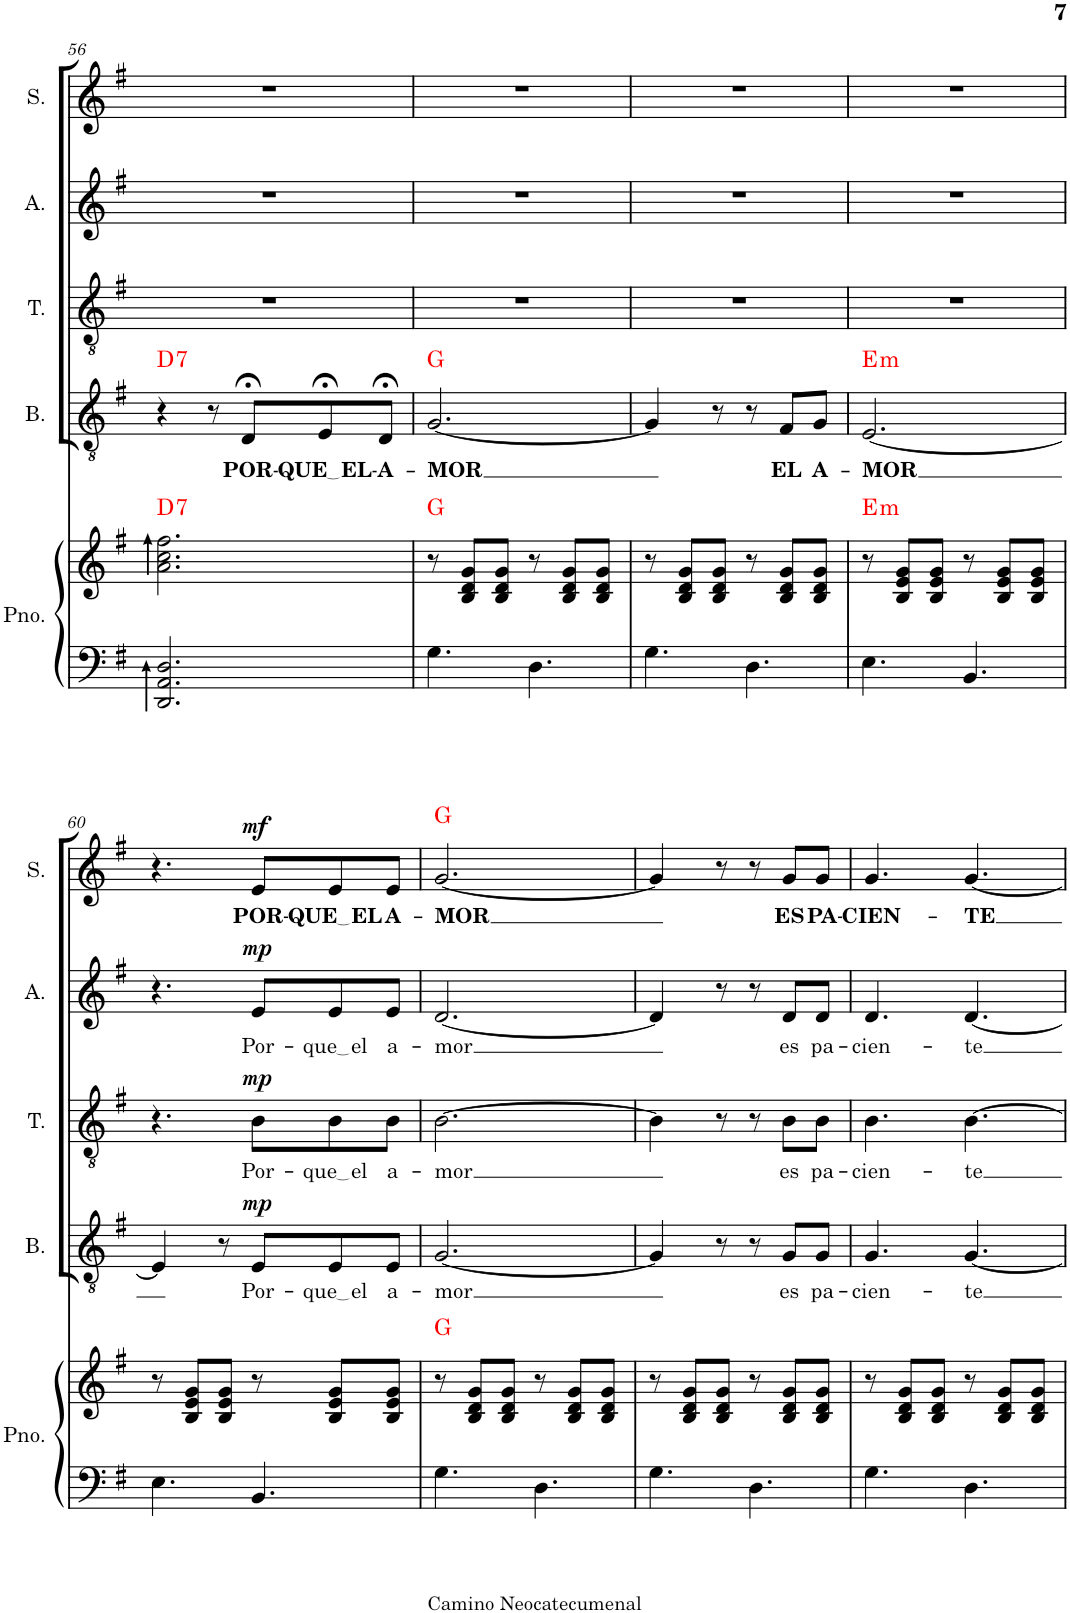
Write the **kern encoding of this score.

**kern	**kern	**harte	**kern	**text	**dynam	**kern	**text	**dynam	**harte	**kern	**text	**dynam	**kern	**text	**dynam	**kern	**text	**dynam	**harte
*part6	*part6	*part6	*part5	*part5	*part5	*part4	*part4	*part4	*part4	*part3	*part3	*part3	*part2	*part2	*part2	*part1	*part1	*part1	*part1
*staff7	*staff6	*	*staff5	*staff5	*staff5	*staff4	*staff4	*staff4	*	*staff3	*staff3	*staff3	*staff2	*staff2	*staff2	*staff1	*staff1	*staff1	*
*I"Piano	*	*	*I"Bajo	*	*	*I"Bajo	*	*	*	*I"Tenor	*	*	*I"Alto	*	*	*I"Soprano	*	*	*
*I'Pno.	*	*	*I'B.	*	*	*I'B.	*	*	*	*I'T.	*	*	*I'A.	*	*	*I'S.	*	*	*
!!LO:PB:g=z
*clefF4	*clefG2	*	*clefF4	*	*	*clefGv2	*	*	*	*clefGv2	*	*	*clefG2	*	*	*clefG2	*	*	*
*k[f#]	*k[f#]	*	*k[f#]	*	*	*k[f#]	*	*	*	*k[f#]	*	*	*k[f#]	*	*	*k[f#]	*	*	*
*M6/8	*M6/8	*	*M6/8	*	*	*M6/8	*	*	*	*M6/8	*	*	*M6/8	*	*	*M6/8	*	*	*
=56	=56	=56	=56	=56	=56	=56	=56	=56	=56	=56	=56	=56	=56	=56	=56	=56	=56	=56	=56
!	!	!LO:H:kt=7	!	!	!	!	!	!	!LO:H:kt=7	!	!	!	!	!	!	!	!	!	!
2.DD/ 2.AA/ 2.D/	2.a\ 2.cc\ 2.ff#\	D:7	2.r	.	.	4r	.	.	D:7	2.r	.	.	2.r	.	.	2.r	.	.	.
.	.	.	.	.	.	8r	.	.	.	.	.	.	.	.	.	.	.	.	.
!	!	!	!	!	!	!	!LO:LY:b	!	!	!	!	!	!	!	!	!	!	!	!
.	.	.	.	.	.	8D;</L	POR-	.	.	.	.	.	.	.	.	.	.	.	.
!	!	!	!	!	!	!	!LO:LY:b	!	!	!	!	!	!	!	!	!	!	!	!
.	.	.	.	.	.	8E;</	QUE EL	.	.	.	.	.	.	.	.	.	.	.	.
!	!	!	!	!	!	!	!LO:LY:b	!	!	!	!	!	!	!	!	!	!	!	!
.	.	.	.	.	.	8D;</J	-A-	.	.	.	.	.	.	.	.	.	.	.	.
=57	=57	=57	=57	=57	=57	=57	=57	=57	=57	=57	=57	=57	=57	=57	=57	=57	=57	=57	=57
!	!	!	!	!	!	!	!LO:LY:b	!	!	!	!	!	!	!	!	!	!	!	!
4.G\	8r	G:maj	2.r	.	.	[2.G/	-MOR	.	G:maj	2.r	.	.	2.r	.	.	2.r	.	.	.
.	8B/ 8d/ 8g/L	.	.	.	.	.	.	.	.	.	.	.	.	.	.	.	.	.	.
.	8B/ 8d/ 8g/J	.	.	.	.	.	.	.	.	.	.	.	.	.	.	.	.	.	.
4.D\	8r	.	.	.	.	.	.	.	.	.	.	.	.	.	.	.	.	.	.
.	8B/ 8d/ 8g/L	.	.	.	.	.	.	.	.	.	.	.	.	.	.	.	.	.	.
.	8B/ 8d/ 8g/J	.	.	.	.	.	.	.	.	.	.	.	.	.	.	.	.	.	.
=58	=58	=58	=58	=58	=58	=58	=58	=58	=58	=58	=58	=58	=58	=58	=58	=58	=58	=58	=58
4.G\	8r	.	2.r	.	.	4G/]	.	.	.	2.r	.	.	2.r	.	.	2.r	.	.	.
.	8B/ 8d/ 8g/L	.	.	.	.	.	.	.	.	.	.	.	.	.	.	.	.	.	.
.	8B/ 8d/ 8g/J	.	.	.	.	8r	.	.	.	.	.	.	.	.	.	.	.	.	.
4.D\	8r	.	.	.	.	8r	.	.	.	.	.	.	.	.	.	.	.	.	.
!	!	!	!	!	!	!	!LO:LY:b	!	!	!	!	!	!	!	!	!	!	!	!
.	8B/ 8d/ 8g/L	.	.	.	.	8F#/L	EL	.	.	.	.	.	.	.	.	.	.	.	.
!	!	!	!	!	!	!	!LO:LY:b	!	!	!	!	!	!	!	!	!	!	!	!
.	8B/ 8d/ 8g/J	.	.	.	.	8G/J	A-	.	.	.	.	.	.	.	.	.	.	.	.
=59	=59	=59	=59	=59	=59	=59	=59	=59	=59	=59	=59	=59	=59	=59	=59	=59	=59	=59	=59
!	!	!LO:H:kt=m	!	!	!	!	!LO:LY:b	!	!LO:H:kt=m	!	!	!	!	!	!	!	!	!	!
4.E\	8r	E:min	2.r	.	.	[2.E/	-MOR	.	E:min	2.r	.	.	2.r	.	.	2.r	.	.	.
.	8B/ 8e/ 8g/L	.	.	.	.	.	.	.	.	.	.	.	.	.	.	.	.	.	.
.	8B/ 8e/ 8g/J	.	.	.	.	.	.	.	.	.	.	.	.	.	.	.	.	.	.
4.BB/	8r	.	.	.	.	.	.	.	.	.	.	.	.	.	.	.	.	.	.
.	8B/ 8e/ 8g/L	.	.	.	.	.	.	.	.	.	.	.	.	.	.	.	.	.	.
.	8B/ 8e/ 8g/J	.	.	.	.	.	.	.	.	.	.	.	.	.	.	.	.	.	.
!!LO:LB:g=z
=60	=60	=60	=60	=60	=60	=60	=60	=60	=60	=60	=60	=60	=60	=60	=60	=60	=60	=60	=60
!	!	!	!LO:N:vis=4	!	!	!	!	!	!	!	!	!	!	!	!	!	!	!	!
4.E\	8r	.	4.r	.	.	4E/]	.	.	.	4.r	.	.	4.r	.	.	4.r	.	.	.
.	8B/ 8e/ 8g/L	.	.	.	.	.	.	.	.	.	.	.	.	.	.	.	.	.	.
.	8B/ 8e/ 8g/J	.	.	.	.	8r	.	.	.	.	.	.	.	.	.	.	.	.	.
!	!	!	!	!	!LO:DY:b	!	!LO:LY:b	!LO:DY:a	!	!	!LO:LY:b	!LO:DY:a	!	!LO:LY:b	!LO:DY:a	!	!LO:LY:b	!LO:DY:a	!
4.BB/	8r	.	8E\L	Por-	mp	8E/L	Por-	mp	.	8B\L	Por-	mp	8e/L	Por-	mp	8e/L	POR-	mf	.
!	!	!	!	!	!	!	!LO:LY:b	!	!	!	!LO:LY:b	!	!	!LO:LY:b	!	!	!LO:LY:b	!	!
.	8B/ 8e/ 8g/L	.	8E\	que el	.	8E/	que el	.	.	8B\	que el	.	8e/	que el	.	8e/	QUE EL	.	.
!	!	!	!	!	!	!	!LO:LY:b	!	!	!	!LO:LY:b	!	!	!LO:LY:b	!	!	!LO:LY:b	!	!
.	8B/ 8e/ 8g/J	.	8E\J	a-	.	8E/J	a-	.	.	8B\J	a-	.	8e/J	a-	.	8e/J	A-	.	.
=61	=61	=61	=61	=61	=61	=61	=61	=61	=61	=61	=61	=61	=61	=61	=61	=61	=61	=61	=61
!	!	!	!	!	!	!	!LO:LY:b	!	!	!	!LO:LY:b	!	!	!LO:LY:b	!	!	!LO:LY:b	!	!
4.G\	8r	G:maj	[2.G	-mor	.	[2.G/	-mor	.	.	[2.B\	-mor	.	[2.d/	-mor	.	[2.g/	-MOR	.	G:maj
.	8B/ 8d/ 8g/L	.	.	.	.	.	.	.	.	.	.	.	.	.	.	.	.	.	.
.	8B/ 8d/ 8g/J	.	.	.	.	.	.	.	.	.	.	.	.	.	.	.	.	.	.
4.D\	8r	.	.	.	.	.	.	.	.	.	.	.	.	.	.	.	.	.	.
.	8B/ 8d/ 8g/L	.	.	.	.	.	.	.	.	.	.	.	.	.	.	.	.	.	.
.	8B/ 8d/ 8g/J	.	.	.	.	.	.	.	.	.	.	.	.	.	.	.	.	.	.
=62	=62	=62	=62	=62	=62	=62	=62	=62	=62	=62	=62	=62	=62	=62	=62	=62	=62	=62	=62
4.G\	8r	.	4G]	.	.	4G/]	.	.	.	4B\]	.	.	4d/]	.	.	4g/]	.	.	.
.	8B/ 8d/ 8g/L	.	.	.	.	.	.	.	.	.	.	.	.	.	.	.	.	.	.
.	8B/ 8d/ 8g/J	.	8r	.	.	8r	.	.	.	8r	.	.	8r	.	.	8r	.	.	.
4.D\	8r	.	8r	.	.	8r	.	.	.	8r	.	.	8r	.	.	8r	.	.	.
!	!	!	!	!	!	!	!LO:LY:b	!	!	!	!LO:LY:b	!	!	!LO:LY:b	!	!	!LO:LY:b	!	!
.	8B/ 8d/ 8g/L	.	8G\L	es	.	8G/L	es	.	.	8B\L	es	.	8d/L	es	.	8g/L	ES	.	.
!	!	!	!	!	!	!	!LO:LY:b	!	!	!	!LO:LY:b	!	!	!LO:LY:b	!	!	!LO:LY:b	!	!
.	8B/ 8d/ 8g/J	.	8G\J	pa-	.	8G/J	pa-	.	.	8B\J	pa-	.	8d/J	pa-	.	8g/J	PA-	.	.
=63	=63	=63	=63	=63	=63	=63	=63	=63	=63	=63	=63	=63	=63	=63	=63	=63	=63	=63	=63
!	!	!	!	!	!	!	!LO:LY:b	!	!	!	!LO:LY:b	!	!	!LO:LY:b	!	!	!LO:LY:b	!	!
4.G\	8r	.	4.G	-cien-	.	4.G/	-cien-	.	.	4.B\	-cien-	.	4.d/	-cien-	.	4.g/	-CIEN-	.	.
.	8B/ 8d/ 8g/L	.	.	.	.	.	.	.	.	.	.	.	.	.	.	.	.	.	.
.	8B/ 8d/ 8g/J	.	.	.	.	.	.	.	.	.	.	.	.	.	.	.	.	.	.
!	!	!	!	!	!	!	!LO:LY:b	!	!	!	!LO:LY:b	!	!	!LO:LY:b	!	!	!LO:LY:b	!	!
4.D\	8r	.	[4.G	-te	.	[4.G/	-te	.	.	[4.B\	-te	.	[4.d/	-te	.	[4.g/	-TE	.	.
.	8B/ 8d/ 8g/L	.	.	.	.	.	.	.	.	.	.	.	.	.	.	.	.	.	.
.	8B/ 8d/ 8g/J	.	.	.	.	.	.	.	.	.	.	.	.	.	.	.	.	.	.
=	=	=	=	=	=	=	=	=	=	=	=	=	=	=	=	=	=	=	=
*-	*-	*-	*-	*-	*-	*-	*-	*-	*-	*-	*-	*-	*-	*-	*-	*-	*-	*-	*-
